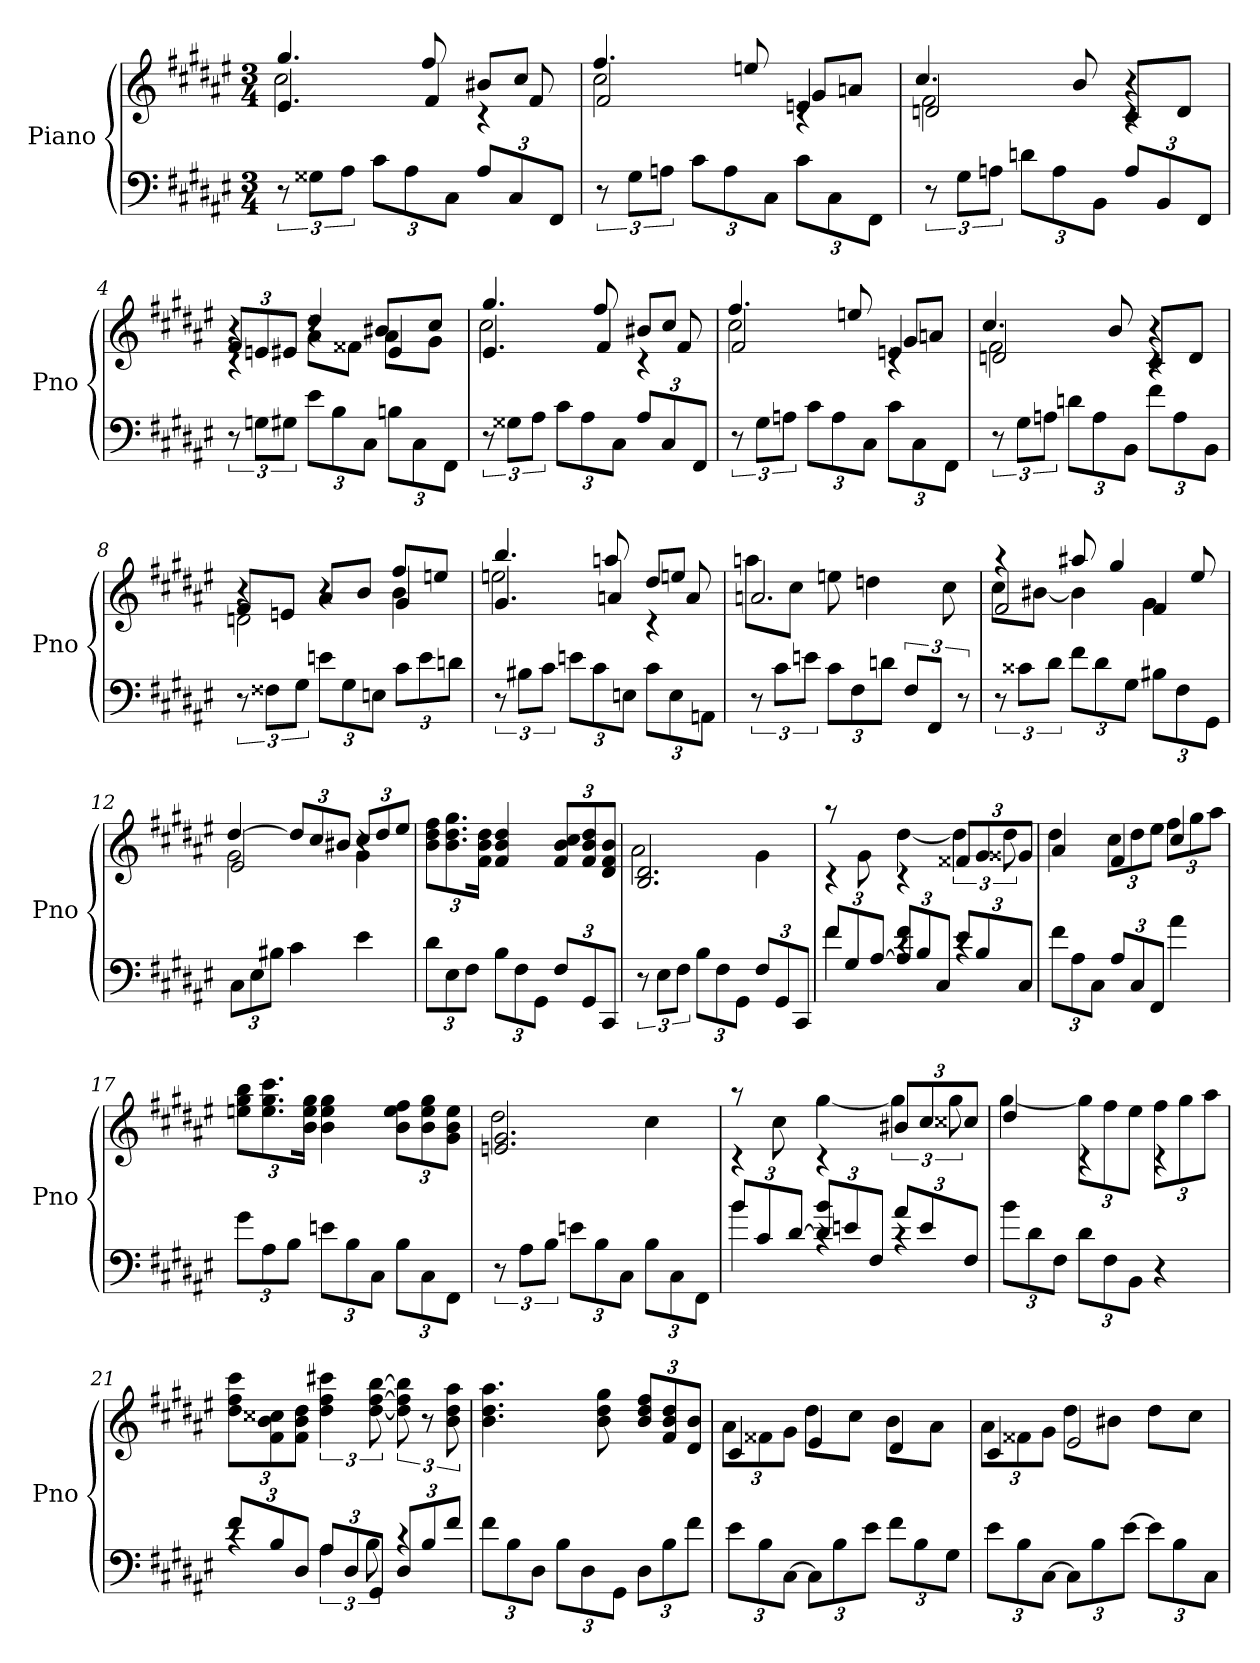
**kern	**kern
*part1	*part1
*staff2	*staff1
*I"Piano	*
*I'Pno	*
*clefF4	*clefG2
*k[f#c#g#d#a#e#]	*k[f#c#g#d#a#e#]
*F#:	*F#:
*M3/4	*M3/4
=1	=1
*	*^
*	*	*^
12r	4.e#	2cc#	4.gg#
12G##XL	.	.	.
12A#J	.	.	.
12c#L	.	.	.
12A#	.	.	.
.	4f#	.	8ff#
12C#J	.	.	.
12A#L	.	4rc	8b#XL
12C#	.	.	.
.	8f#	.	8cc#J
12FF#J	.	.	.
=2	=2	=2	=2
12r	2f#	2cc#	4.ff#
12G#L	.	.	.
12AnJ	.	.	.
12c#L	.	.	.
12A	.	.	.
.	.	.	8een
12C#J	.	.	.
12c#L	4en	4rc	8g#L
12C#	.	.	.
.	.	.	8anJ
12FF#J	.	.	.
=3	=3	=3	=3
12r	2dn	2f#	4.cc#
12G#L	.	.	.
12AnJ	.	.	.
12dnL	.	.	.
12A	.	.	.
.	.	.	8b
12BBJ	.	.	.
12AL	4r	4rc	8c#L
12BB	.	.	.
.	.	.	8dJ
12FF#J	.	.	.
=4	=4	=4	=4
12r	4r	4rc	12f#L
12GnL	.	.	12en
12G#XJ	.	.	12e#XJ
12e#L	4r	8a#L	4dd#
12B	.	.	.
.	.	8f##XJ	.
12C#J	.	.	.
12BnL	4e#	8a#L	8b#XL
12C#	.	.	.
.	.	8g#J	8cc#J
12FF#J	.	.	.
=5	=5	=5	=5
12r	4.e#	2cc#	4.gg#
12G##XL	.	.	.
12A#J	.	.	.
12c#L	.	.	.
12A#	.	.	.
.	4f#	.	8ff#
12C#J	.	.	.
12A#L	.	4rc	8b#XL
12C#	.	.	.
.	8f#	.	8cc#J
12FF#J	.	.	.
=6	=6	=6	=6
12r	2f#	2cc#	4.ff#
12G#L	.	.	.
12AnJ	.	.	.
12c#L	.	.	.
12A	.	.	.
.	.	.	8een
12C#J	.	.	.
12c#L	4en	4rc	8g#L
12C#	.	.	.
.	.	.	8anJ
12FF#J	.	.	.
=7	=7	=7	=7
12r	2dn	2f#	4.cc#
12G#L	.	.	.
12AnJ	.	.	.
12dnL	.	.	.
12A	.	.	.
.	.	.	8b
12BBJ	.	.	.
12f#L	4r	4rc	8c#L
12A	.	.	.
.	.	.	8dJ
12BBJ	.	.	.
=8	=8	=8	=8
12r	4r	2dn	8f#L
12F##XL	.	.	.
.	.	.	8enJ
12G#J	.	.	.
12enL	4r	.	8a#L
12G#	.	.	.
.	.	.	8bJ
12EnJ	.	.	.
12c#L	4g#	4b	8ff#L
12e	.	.	.
.	.	.	8eenJ
12dnJ	.	.	.
=9	=9	=9	=9
12r	4.g#	2een	4.bb
12B#XL	.	.	.
12c#J	.	.	.
12enL	.	.	.
12c#	.	.	.
.	4an	.	8aan
12EnJ	.	.	.
12c#L	.	4rc	8dd#L
12E	.	.	.
.	8a	.	8eenJ
12AAnJ	.	.	.
*	*	*v	*v
=10	=10	=10
12r	2.an	8aanL
12c#L	.	.
.	.	8cc#J
12enJ	.	.
12c#L	.	8een
12F#	.	.
.	.	4ddn
12dnJ	.	.
12F#L	.	.
12FF#J	.	.
.	.	8cc#
12r	.	.
=11	=11	=11
*	*	*^
12r	2f#	8cc#L	4raa
12c##XL	.	.	.
.	.	[8b#XJ	.
12d#J	.	.	.
12f#L	.	4b#]	8aa#X
12d#	.	.	.
.	.	.	4gg#
12G#J	.	.	.
12B#XL	4f#	4g#	.
12F#	.	.	.
.	.	.	8ee#
12GG#J	.	.	.
=12	=12	=12	=12
12C#L	2e#	2g#	[4dd#
12E#	.	.	.
12B#XJ	.	.	.
4c#	.	.	12dd#L]
.	.	.	12cc#
.	.	.	12b#XJ
4e#	4r	4g#	12cc#L
.	.	.	12dd#
.	.	.	12ee#J
*	*v	*v	*v
=13	=13
12d#L	12b 12dd# 12ff#L
12E#	12.b 12.dd# 12.gg#
12F#J	.
.	24f# 24b 24dd#Jk
12BL	4f# 4b 4dd#
12F#	.
12GG#J	.
12F#L	12f# 12b 12cc#L
12GG#	12f# 12b 12dd#
12CC#J	12d# 12f# 12bJ
=14	=14
*	*^
12r	2.B 2.d#	2a#
12E#L	.	.
12F#J	.	.
12BL	.	.
12F#	.	.
12GG#J	.	.
12F#L	.	4g#
12GG#	.	.
12CC#J	.	.
=15	=15	=15
*^	*	*
12f#L	4f#	4rc	8raa
12G#	.	.	.
.	.	.	8g#
[12A#J	.	.	.
12A#] 12f#L	4rc	4rc	[4dd#
12B	.	.	.
12C#J	.	.	.
12e#L	4rc	12f##XL	6dd#]
12B	.	12g#	.
12C#J	.	12g##XJ	12dd#
*v	*v	*	*
=16	=16	=16
12f#L	4a#	4dd#
12A#	.	.
12C#J	.	.
12A#L	4f#	12cc#L
12C#	.	12dd#
12FF#J	.	12ee#J
4a#	4cc#	12ff#L
.	.	12gg#
.	.	12aa#J
*	*v	*v
=17	=17
12g#L	12een 12gg# 12bbL
12A#	12.ee 12.gg# 12.ccc#
12BJ	.
.	24b 24ee 24gg#Jk
12enL	4b 4ee 4gg#
12B	.
12C#J	.
12BL	12b 12ee 12ff#L
12C#	12b 12ee 12gg#
12FF#J	12g# 12b 12eeJ
=18	=18
*	*^
12r	2.en 2.g#	2dd#
12A#L	.	.
12BJ	.	.
12enL	.	.
12B	.	.
12C#J	.	.
12BL	.	4cc#
12C#	.	.
12FF#J	.	.
=19	=19	=19
*^	*	*
12bL	4b	4rc	8raa
12c#	.	.	.
.	.	.	8cc#
[12d#J	.	.	.
12d#] 12bL	4rc	4rc	[4gg#
12en	.	.	.
12F#J	.	.	.
12a#L	4rc	12b#XL	6gg#]
12e	.	12cc#	.
12F#J	.	12cc##XJ	12gg#
*v	*v	*	*
=20	=20	=20
12bL	4dd#	[4gg#
12d#	.	.
12F#J	.	.
12d#L	4rc	12gg#L]
12F#	.	12ff#
12BBJ	.	12ee#J
4r	4rc	12ff#L
.	.	12gg#
.	.	12aa#J
*	*v	*v
=21	=21
*^	*
12f#L	4rc	12dd# 12ff# 12ccc#L
12B	.	12f# 12b 12cc##X
12D#J	.	12f# 12b 12dd#J
12A#L	6A#	6dd# 6ff# 6ccc#X
12D#	.	.
12GG#J	12B	[12dd# [12ff# [12bb
12D#L	4rc	12dd#] 12ff#] 12bb]
12B	.	12r
12f#J	.	12b 12dd# 12aa#
*v	*v	*
=22	=22
12f#L	4.b 4.dd# 4.aa#
12B	.
12D#J	.
12BL	.
12D#	.
.	8b 8dd# 8gg#
12GG#J	.
12D#L	12b 12dd# 12ff#L
12B	12f# 12b 12dd#
12f#J	12d# 12bJ
=23	=23
*	*^
12e#L	4c#	12a#L
12B	.	12f##X
[12C#J	.	12g#J
12C#L]	4e#	8dd#L
12B	.	.
.	.	8cc#J
12e#J	.	.
12f#L	4d#	8bL
12B	.	.
.	.	8a#J
12G#J	.	.
=24	=24	=24
12e#L	4c#	12a#L
12B	.	12f##X
[12C#J	.	12g#J
12C#L]	2e#	8dd#L
12B	.	.
.	.	8b#XJ
[12e#J	.	.
12e#L]	.	8dd#L
12B	.	.
.	.	8cc#J
12C#J	.	.
*	*v	*v
=	=
*-	*-
